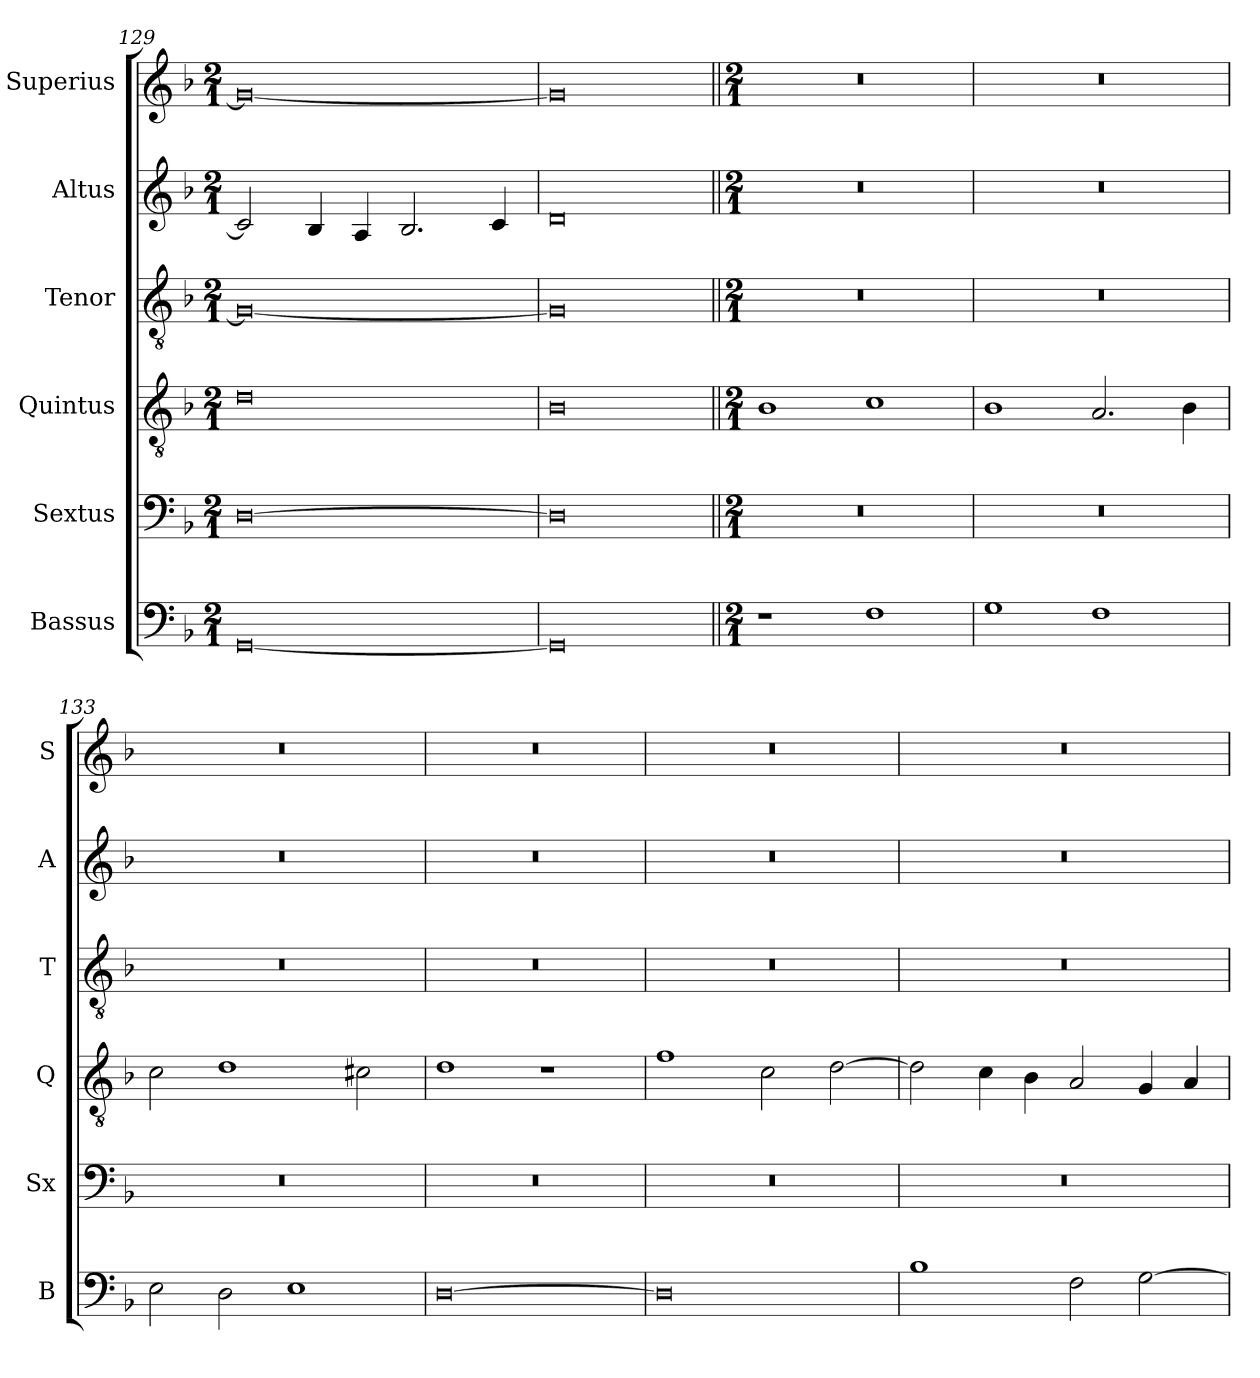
**kern	**kern	**kern	**kern	**kern	**kern
*part6	*part5	*part4	*part3	*part2	*part1
*staff6	*staff5	*staff4	*staff3	*staff2	*staff1
*I"Bassus	*I"Sextus	*I"Quintus	*I"Tenor	*I"Altus	*I"Superius
*I'B	*I'Sx	*I'Q	*I'T	*I'A	*I'S
*clefF4	*clefF4	*clefGv2	*clefGv2	*clefG2	*clefG2
*k[b-]	*k[b-]	*k[b-]	*k[b-]	*k[b-]	*k[b-]
*M2/1	*M2/1	*M2/1	*M2/1	*M2/1	*M2/1
=129	=129	=129	=129	=129	=129
[0GG	[0D	0d	0G_	2c/]	0g_
.	.	.	.	4B-/	.
.	.	.	.	4A/	.
.	.	.	.	2.B-/	.
.	.	.	.	4c/	.
=130	=130	=130	=130	=130	=130
0GG]	0D]	0B-	0G]	0d	0g]
!!LO:LB:g=z
=131||	=131||	=131||	=131||	=131||	=131||
*M2/1	*M2/1	*M2/1	*M2/1	*M2/1	*M2/1
1r	0r	1B-	0r	0r	0r
1F	.	1c	.	.	.
=132	=132	=132	=132	=132	=132
1G	0r	1B-	0r	0r	0r
1F	.	2.A/	.	.	.
.	.	4B-\	.	.	.
=133	=133	=133	=133	=133	=133
2E\	0r	2c\	0r	0r	0r
2D\	.	1d	.	.	.
1E	.	.	.	.	.
.	.	2c#X\	.	.	.
=134	=134	=134	=134	=134	=134
[0D	0r	1d	0r	0r	0r
.	.	1r	.	.	.
=135	=135	=135	=135	=135	=135
0D]	0r	1f	0r	0r	0r
.	.	2c\	.	.	.
.	.	[2d\	.	.	.
=136	=136	=136	=136	=136	=136
1B-	0r	2d\]	0r	0r	0r
.	.	4c\	.	.	.
.	.	4B-\	.	.	.
2F\	.	2A/	.	.	.
[2G\	.	4G/	.	.	.
.	.	4A/	.	.	.
=	=	=	=	=	=
*-	*-	*-	*-	*-	*-
